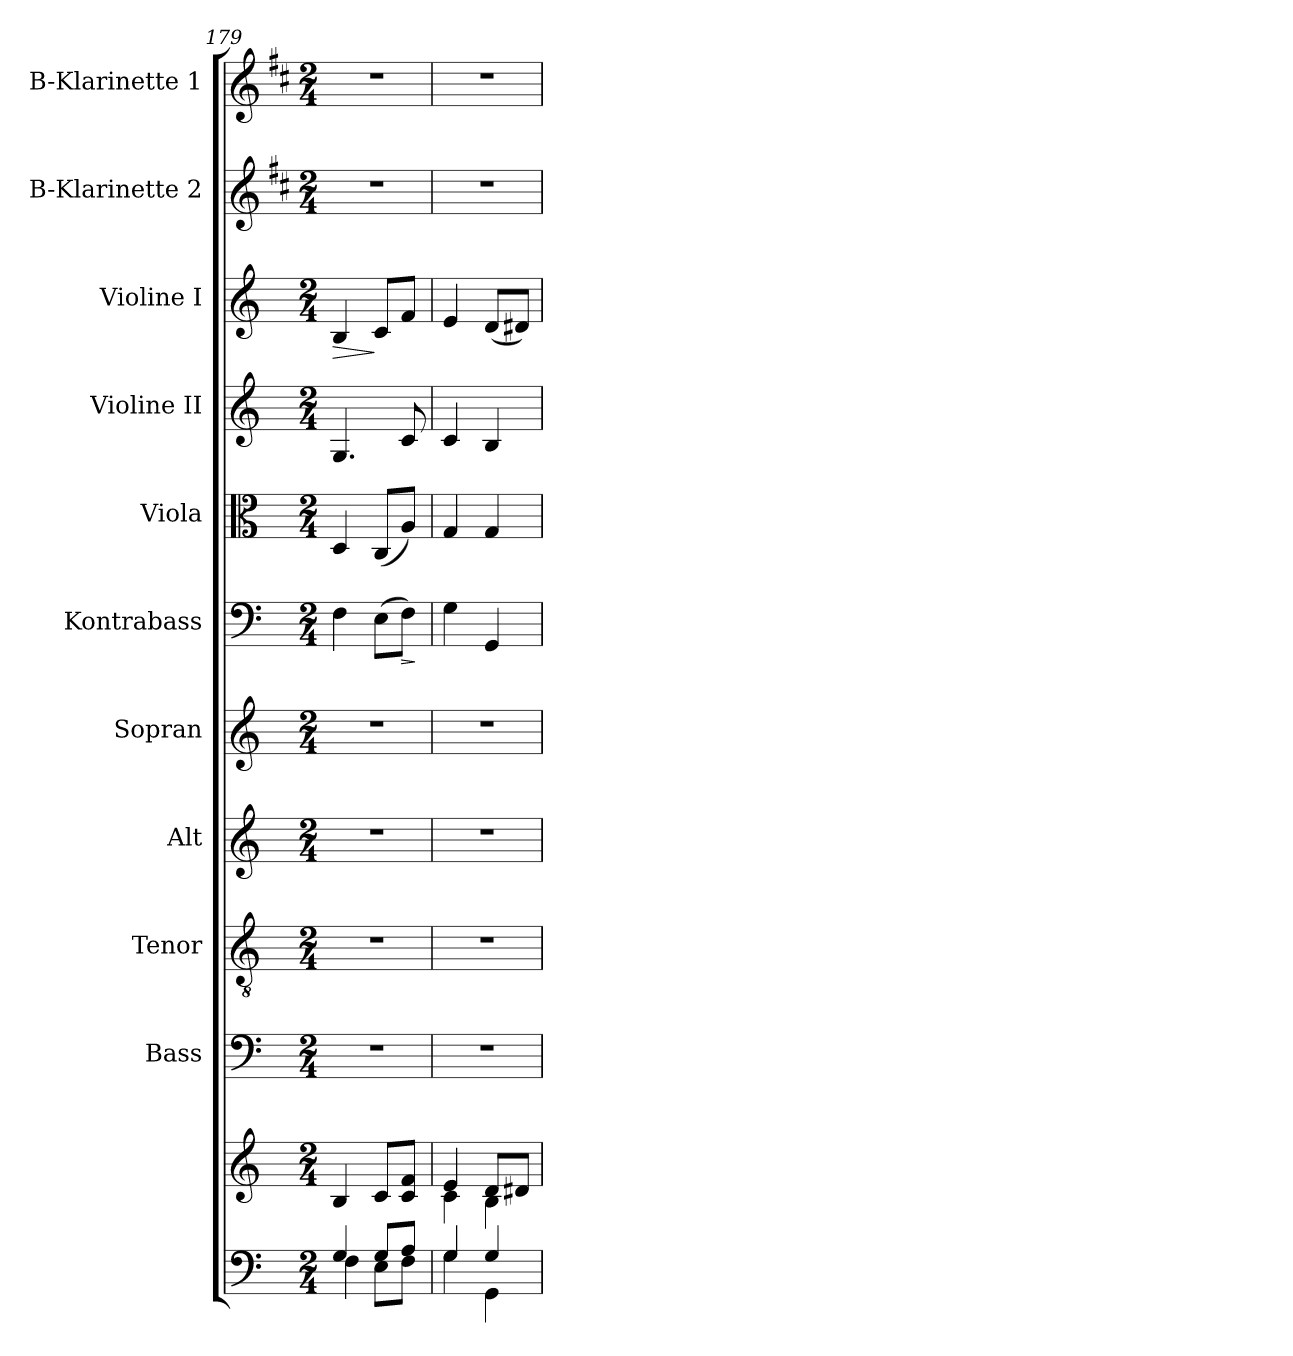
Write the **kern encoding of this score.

**kern	**kern	**kern	**kern	**kern	**kern	**kern	**dynam	**kern	**kern	**kern	**dynam	**kern	**kern
*part11	*part11	*part10	*part9	*part8	*part7	*part6	*part6	*part5	*part4	*part3	*part3	*part2	*part1
*staff12	*staff11	*staff10	*staff9	*staff8	*staff7	*staff6	*staff6	*staff5	*staff4	*staff3	*staff3	*staff2	*staff1
*	*	*I"Bass	*I"Tenor	*I"Alt	*I"Sopran	*I"Kontrabass	*	*I"Viola	*I"Violine II	*I"Violine I	*	*I"B-Klarinette 2	*I"B-Klarinette 1
*	*	*I'B.	*I'T.	*I'A.	*I'S.	*I'Kb.	*	*I'Vla.	*I'Vl. II	*I'Vl. I	*	*I'B Kl. 2	*I'B Kl. 1
*clefF4	*clefG2	*clefF4	*clefGv2	*clefG2	*clefG2	*clefF4	*	*clefC3	*clefG2	*clefG2	*	*clefG2	*clefG2
*	*	*	*	*	*	*ITrd7c12	*	*	*	*	*	*ITrd1c2	*ITrd1c2
*k[]	*k[]	*k[]	*k[]	*k[]	*k[]	*k[]	*	*k[]	*k[]	*k[]	*	*k[]	*k[]
*C:	*C:	*C:	*C:	*C:	*C:	*C:	*	*C:	*C:	*C:	*	*C:	*C:
*M2/4	*M2/4	*M2/4	*M2/4	*M2/4	*M2/4	*M2/4	*	*M2/4	*M2/4	*M2/4	*	*M2/4	*M2/4
=179	=179	=179	=179	=179	=179	=179	=179	=179	=179	=179	=179	=179	=179
*^	*	*	*	*	*	*	*	*	*	*	*	*	*
!	!	!	!	!	!	!	!	!	!	!	!	!LO:HP:b	!	!
4G/	4F\	4B/	2r	2r	2r	2r	4FF\	.	4D/	4.G/	4B/	>	2r	2r
8G/L	8E\L	8c/L	.	.	.	.	(>8EE\L	.	(<8C/L	.	8c/L	]	.	.
!	!	!	!	!	!	!	!	!LO:HP:b	!	!	!	!	!	!
8A/J	8F\J	8c/ 8f/J	.	.	.	.	8FF\J)	>	8A/J)	8c/	8f/J	.	.	.
*v	*v	*	*	*	*	*	*	*	*	*	*	*	*	*
.	.	.	.	.	.	.	]	.	.	.	.	.	.
=180	=180	=180	=180	=180	=180	=180	=180	=180	=180	=180	=180	=180	=180
*^	*^	*	*	*	*	*	*	*	*	*	*	*	*
4G/	4G\	4e/	4c\	2r	2r	2r	2r	4GG\	.	4G/	4c/	4e/	.	2r	2r
4G/	4GG\	8d/L	4B\	.	.	.	.	4GGG/	.	4G/	4B/	(<8d/L	.	.	.
.	.	8d#X/J	.	.	.	.	.	.	.	.	.	8d#X/J)	.	.	.
*v	*v	*	*	*	*	*	*	*	*	*	*	*	*	*	*
*	*v	*v	*	*	*	*	*	*	*	*	*	*	*	*
=	=	=	=	=	=	=	=	=	=	=	=	=	=
*-	*-	*-	*-	*-	*-	*-	*-	*-	*-	*-	*-	*-	*-
